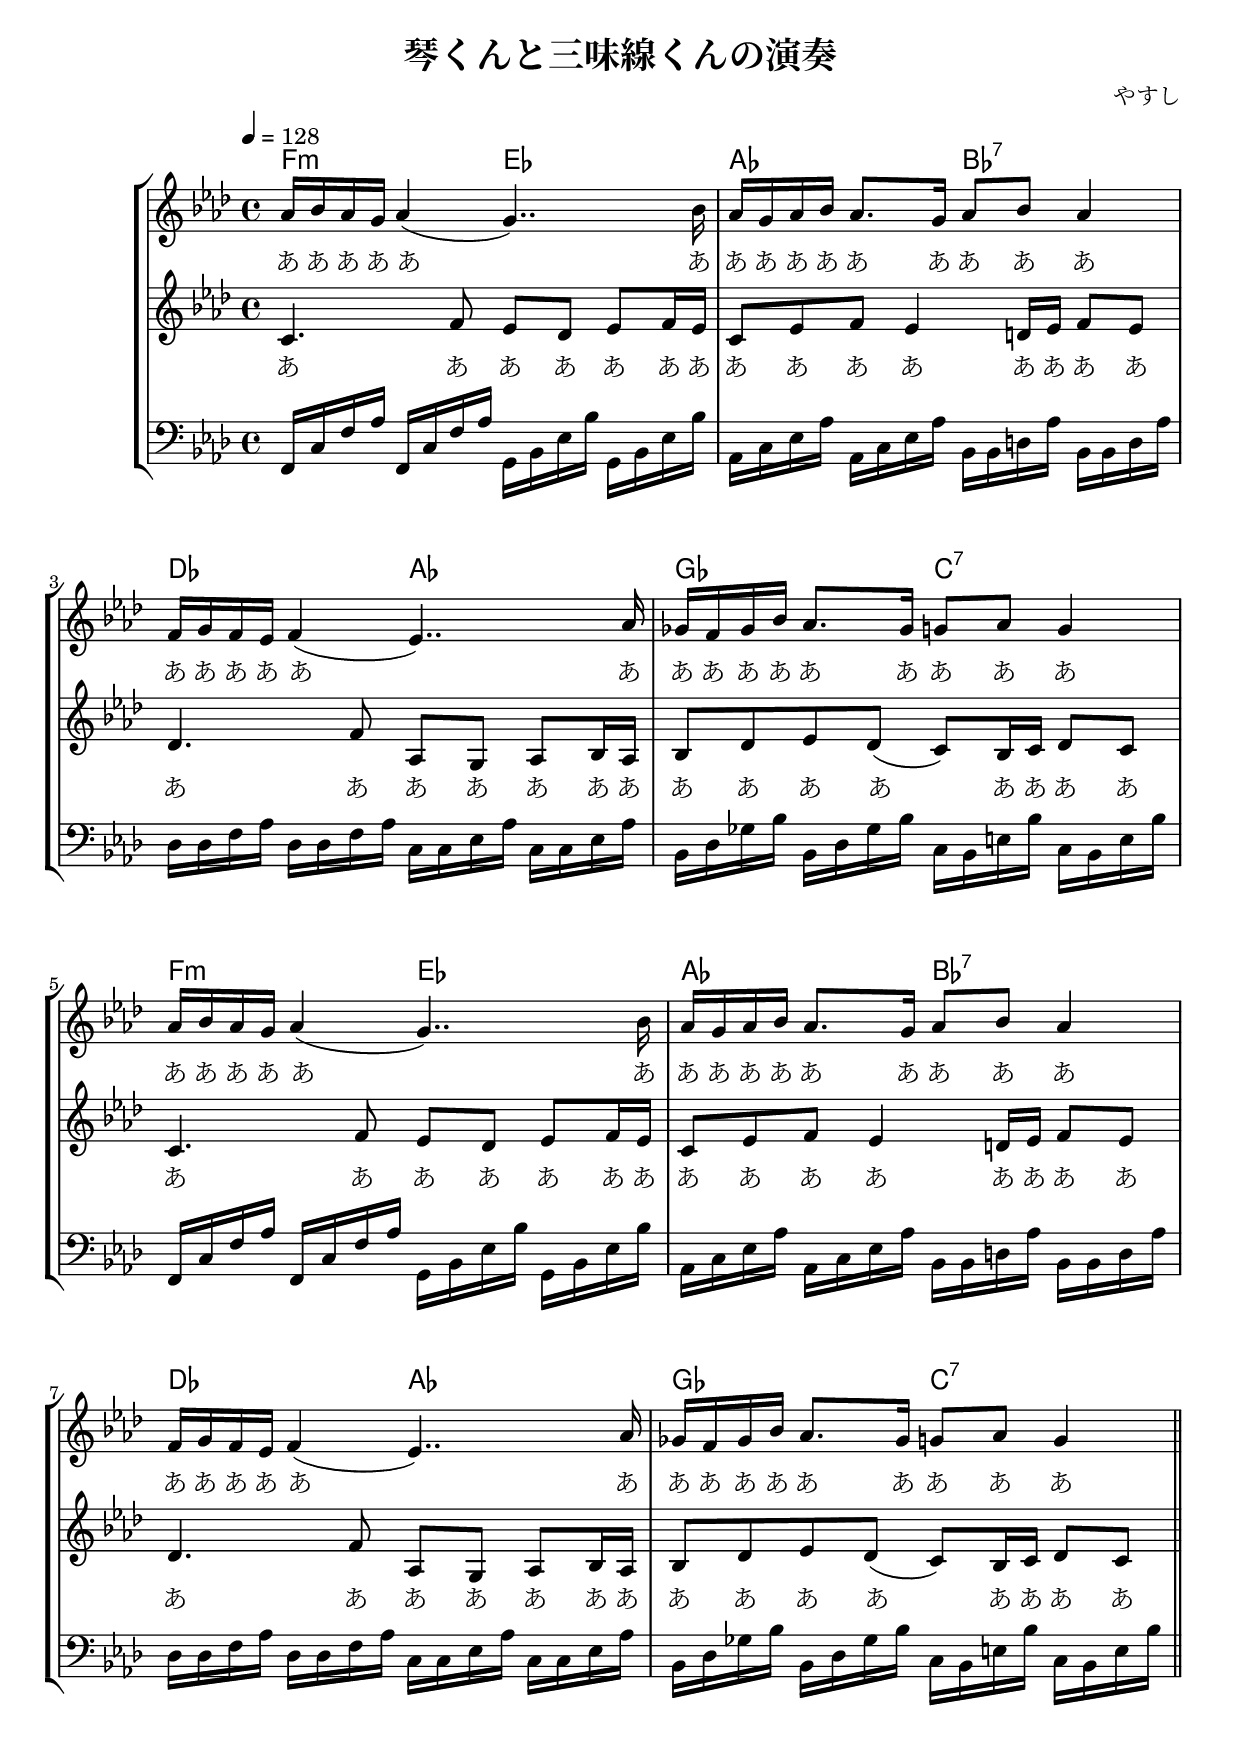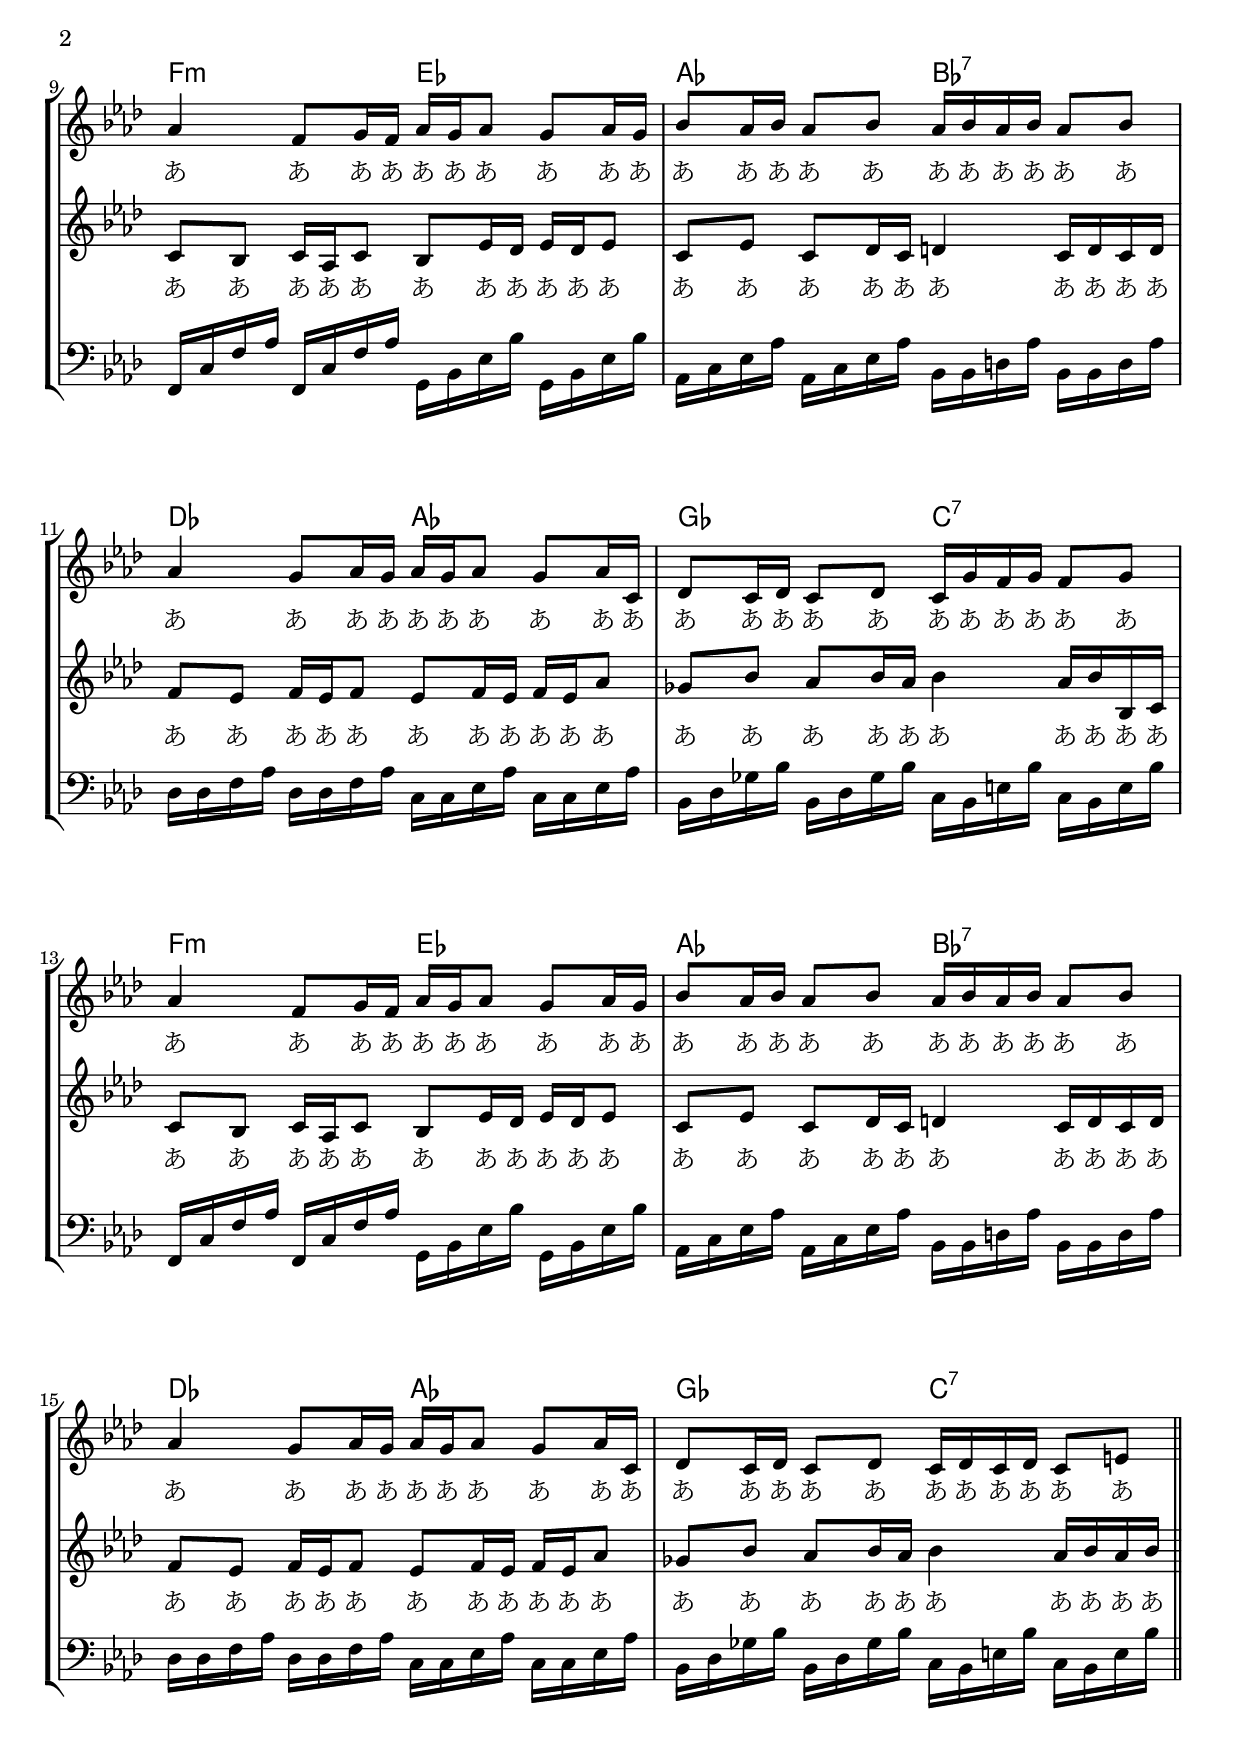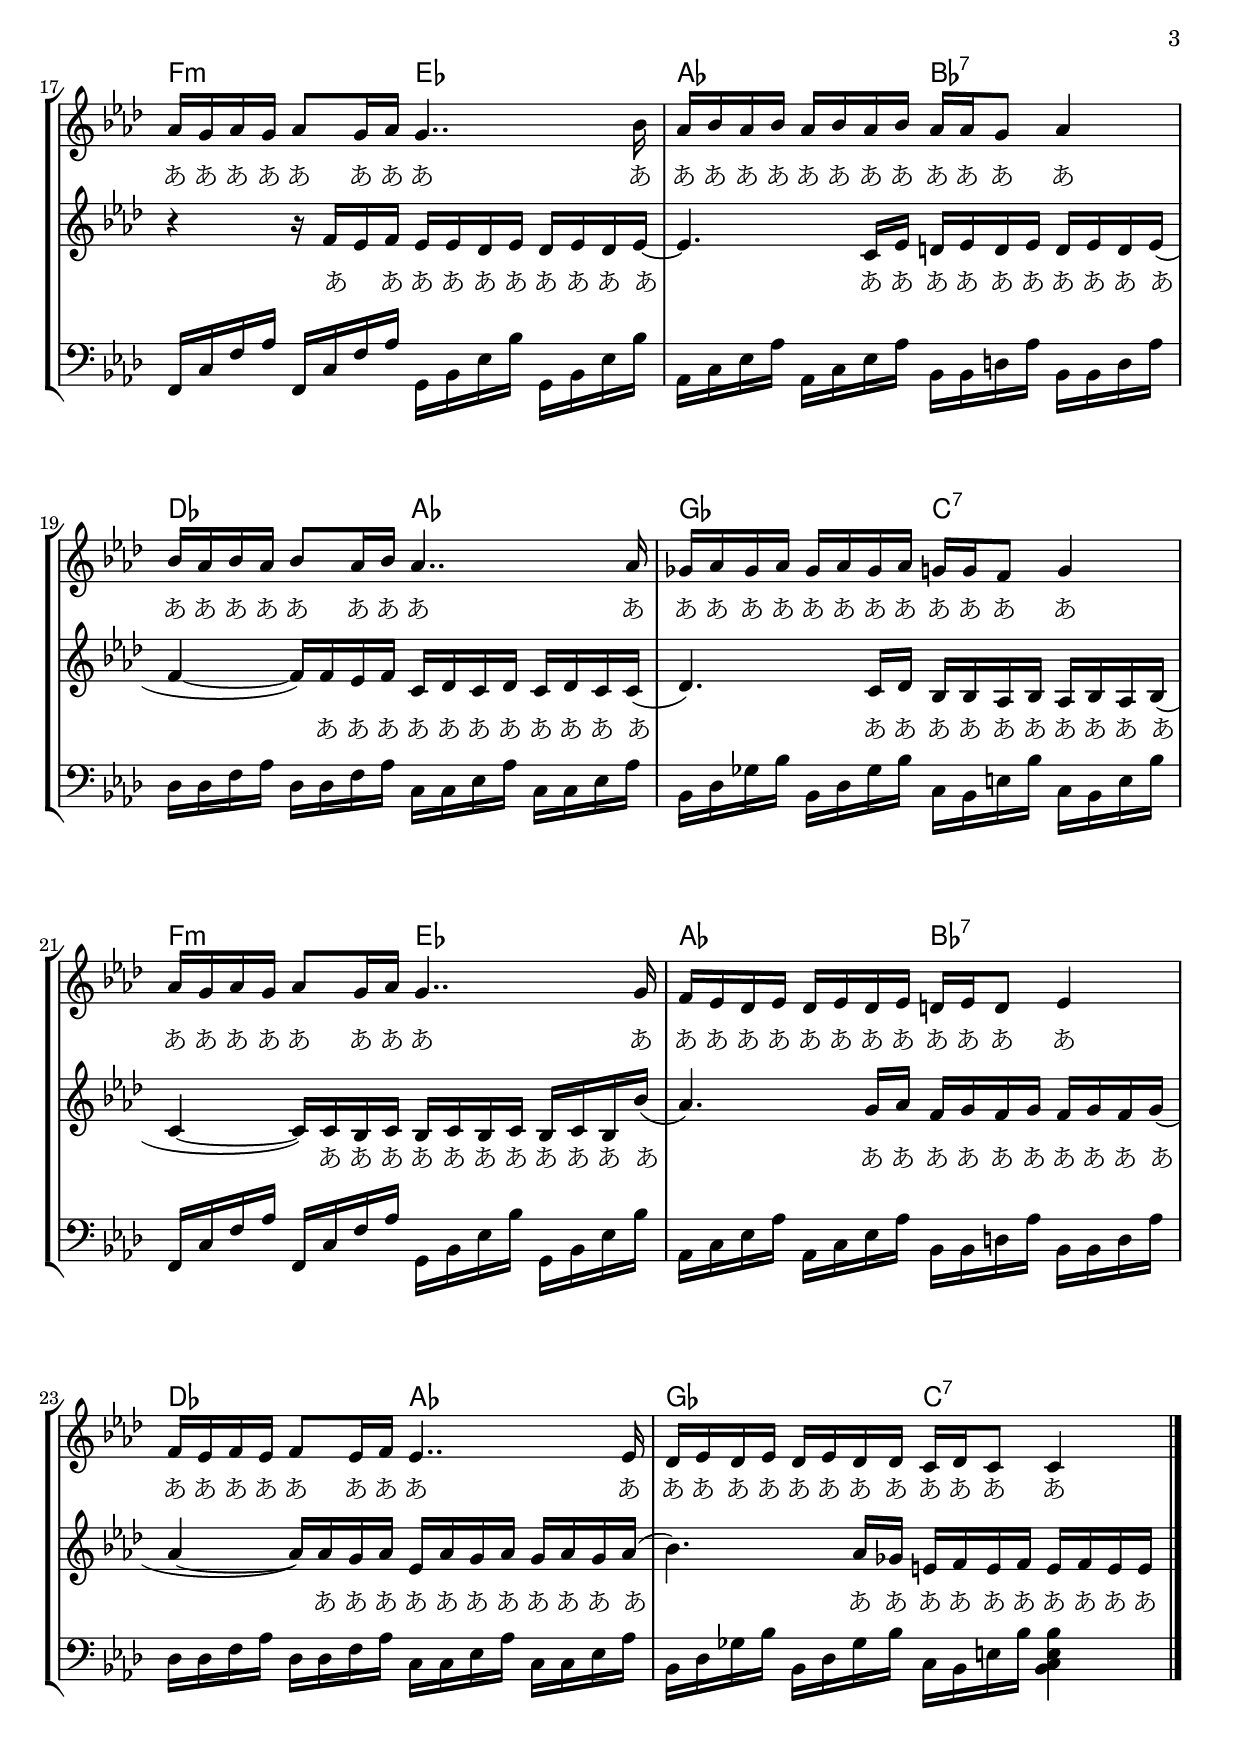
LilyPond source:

\version "2.12.1"

\header {
	title = \markup {琴くんと三味線くんの演奏}
	composer = \markup \center-column {やすし}
}

harmony = \chordmode {
	f2:m es as bes:7 des as ges c:7 f:m es as bes:7 des as ges c:7 

	f:m es as bes:7 des as ges c:7 f:m es as bes:7 des as ges c:7 

	f:m es as bes:7 des as ges c:7 f:m es as bes:7 des as ges c:7 
}

melody = {
	\set Staff.midiInstrument = #"Koto"
		\key as \major
	\tempo 4 = 128
as'16  bes'16  as'16  g'16  as'4  (g'4..)  bes'16 
	as'16  g'16  as'16  bes'16  as'8.  g'16  as'8  bes'8  as'4 
	f'16  g'16  f'16  es'16  f'4  (es'4..)  as'16 
	ges'16  f'16  ges'16  bes'16  as'8.  ges'16  g'8  as'8  g'4 
	as'16  bes'16  as'16  g'16  as'4  (g'4..)  bes'16 
	as'16  g'16  as'16  bes'16  as'8.  g'16  as'8  bes'8  as'4 
	f'16  g'16  f'16  es'16  f'4  (es'4..)  as'16 
	ges'16  f'16  ges'16  bes'16  as'8.  ges'16  g'8  as'8  g'4
	\set Staff.midiInstrument = #"Shamisen"
	as'4  f'8  g'16  f'16  as'16  g'16  as'8  g'8  as'16  g'16 
	bes'8  as'16  bes'16  as'8  bes'8  as'16  bes'16  as'16  bes'16  as'8  bes'8 
	as'4  g'8  as'16  g'16  as'16  g'16  as'8  g'8  as'16  c'16 
	des'8  c'16  des'16  c'8  des'8  c'16  g'16  f'16  g'16  f'8  g'8 
	as'4  f'8  g'16  f'16  as'16  g'16  as'8  g'8  as'16  g'16 
	bes'8  as'16  bes'16  as'8  bes'8  as'16  bes'16  as'16  bes'16  as'8  bes'8 
	as'4  g'8  as'16  g'16  as'16  g'16  as'8  g'8  as'16  c'16 
	des'8  c'16  des'16  c'8  des'8  c'16  des'16  c'16  des'16  c'8  e'8
	\set Staff.midiInstrument = #"Koto"
	as'16  g'16  as'16  g'16  as'8  g'16  as'16  g'4..  bes'16 
	as'16  bes'16  as'16  bes'16  as'16  bes'16  as'16  bes'16  as'16  as'16  g'8  as'4 
	bes'16  as'16  bes'16  as'16  bes'8  as'16  bes'16  as'4..  as'16 
	ges'16  as'16  ges'16  as'16  ges'16  as'16  ges'16  as'16  g'16  g'16  f'8  g'4 
	as'16  g'16  as'16  g'16  as'8  g'16  as'16  g'4..  g'16 
	f'16  es'16  des'16  es'16  des'16  es'16  des'16  es'16  d'16  es'16  d'8  es'4 
	f'16  es'16  f'16  es'16  f'8  es'16  f'16  es'4..  es'16 
	des'16  es'16  des'16  es'16  des'16  es'16  des'16  des'16  c'16  des'16  c'8  c'4
	\bar "|."
}

words = \lyricmode {
	あ  あ  あ  あ  あ  あ  あ  あ  あ  あ  あ  あ  あ  あ  あ  あ  あ  あ  あ  あ  あ  あ  あ  あ  あ  あ  あ  あ  あ  あ  あ  あ  あ  あ  あ  あ  あ  あ  あ  あ  あ  あ  あ  あ  あ  あ  あ  あ  あ  あ  あ  あ  あ  あ  あ  あ  あ  あ  あ  あ  
	あ  あ  あ  あ  あ  あ  あ  あ  あ  あ  あ  あ  あ  あ  あ  あ  あ  あ  あ  あ  あ  あ  あ  あ  あ  あ  あ  あ  あ  あ  あ  あ  あ  あ  あ  あ  あ  あ  あ  あ  あ  あ  あ  あ  あ  あ  あ  あ  あ  あ  あ  あ  あ  あ  あ  あ  あ  あ  あ  あ  あ  あ  あ  あ  あ  あ  あ  あ  あ  あ  あ  あ  あ  あ  あ  あ  あ  あ  あ  あ  あ  あ  あ  あ  
	あ  あ  あ  あ  あ  あ  あ  あ  あ  あ  あ  あ  あ  あ  あ  あ  あ  あ  あ  あ  あ  あ  あ  あ  あ  あ  あ  あ  あ  あ  あ  あ  あ  あ  あ  あ  あ  あ  あ  あ  あ  あ  あ  あ  あ  あ  あ  あ  あ  あ  あ  あ  あ  あ  あ  あ  あ  あ  あ  あ  あ  あ  あ  あ  あ  あ  あ  あ  あ  あ  あ  あ  あ  あ  あ  あ  あ  あ  あ  あ  あ  あ  あ  あ  
}

secondmelody = {
	\set Staff.midiInstrument = #"Shamisen"
		\key as \major
	\tempo 4 = 128
c'4.  f'8  es'8  des'8  es'8  f'16  es'16 
	c'8  es'8  f'8  es'4  d'16  es'16  f'8  es'8 
	des'4.  f'8  as8  g8  as8  bes16  as16 
	bes8  des'8  es'8  des'8  (c'8)  bes16  c'16  des'8  c'8 
	c'4.  f'8  es'8  des'8  es'8  f'16  es'16 
	c'8  es'8  f'8  es'4  d'16  es'16  f'8  es'8 
	des'4.  f'8  as8  g8  as8  bes16  as16 
	bes8  des'8  es'8  des'8  (c'8)  bes16  c'16  des'8  c'8
	\set Staff.midiInstrument = #"Koto"
	c'8  bes8  c'16  as16  c'8  bes8  es'16  des'16  es'16  des'16  es'8 
	c'8  es'8  c'8  des'16  c'16  d'4  c'16  d'16  c'16  d'16 
	f'8  es'8  f'16  es'16  f'8  es'8  f'16  es'16  f'16  es'16  as'8 
	ges'8  bes'8  as'8  bes'16  as'16  bes'4  as'16  bes'16  bes16  c'16 
	c'8  bes8  c'16  as16  c'8  bes8  es'16  des'16  es'16  des'16  es'8 
	c'8  es'8  c'8  des'16  c'16  d'4  c'16  d'16  c'16  d'16 
	f'8  es'8  f'16  es'16  f'8  es'8  f'16  es'16  f'16  es'16  as'8 
	ges'8  bes'8  as'8  bes'16  as'16  bes'4  as'16  bes'16  as'16  bes'16
	\set Staff.midiInstrument = #"Shamisen"
	r4~r16 f'16  es'16  f'16  es'16  es'16  des'16  es'16  des'16  es'16  des'16  es'16~ 
	es'4.  c'16  es'16  d'16  es'16  d'16  es'16  d'16  es'16  d'16  es'16 
	(f'4~f'16)  f'16  es'16  f'16  c'16  des'16  c'16  des'16  c'16  des'16  c'16  c'16 
	(des'4.)  c'16  des'16  bes16  bes16  as16  bes16  as16  bes16  as16  bes16 
	(c'4~c'16)  c'16  bes16  c'16  bes16  c'16  bes16  c'16  bes16  c'16  bes16  bes'16 
	(as'4.)  g'16  as'16  f'16  g'16  f'16  g'16  f'16  g'16  f'16  g'16 
	(as'4~as'16)  as'16  g'16  as'16  es'16  as'16  g'16  as'16  g'16  as'16  g'16  as'16 
	(bes'4.)  as'16  ges'16  e'16  f'16  e'16  f'16  e'16  f'16  e'16  e'16
	\bar "|."
}

secondwords = \lyricmode {
	あ  あ  あ  あ  あ  あ  あ  あ  あ  あ  あ  あ  あ  あ  あ  あ  あ  あ  あ  あ  あ  あ  あ  あ  あ  あ  あ  あ  あ  あ  あ  あ  あ  あ  あ  あ  あ  あ  あ  あ  あ  あ  あ  あ  あ  あ  あ  あ  あ  あ  あ  あ  あ  あ  あ  あ  あ  あ  あ  あ  
	あ  あ  あ  あ  あ  あ  あ  あ  あ  あ  あ  あ  あ  あ  あ  あ  あ  あ  あ  あ  あ  あ  あ  あ  あ  あ  あ  あ  あ  あ  あ  あ  あ  あ  あ  あ  あ  あ  あ  あ  あ  あ  あ  あ  あ  あ  あ  あ  あ  あ  あ  あ  あ  あ  あ  あ  あ  あ  あ  あ  あ  あ  あ  あ  あ  あ  あ  あ  あ  あ  あ  あ  あ  あ  あ  あ  あ  あ  あ  あ  あ  あ  あ  あ  
	あ  あ  あ  あ  あ  あ  あ  あ  あ  あ  あ  あ  あ  あ  あ  あ  あ  あ  あ  あ  あ  あ  あ  あ  あ  あ  あ  あ  あ  あ  あ  あ  あ  あ  あ  あ  あ  あ  あ  あ  あ  あ  あ  あ  あ  あ  あ  あ  あ  あ  あ  あ  あ  あ  あ  あ  あ  あ  あ  あ  あ  あ  あ  あ  あ  あ  あ  あ  あ  あ  あ  あ  あ  あ  あ  あ  あ  あ  あ  あ  あ  あ  あ  あ  
}

tempochange = {
	\tempo 4 = 128
	r1 | r1 | r1 | r1 | r1 | r1 | r1 | r1 \bar "||"
	\tempo 4 = 128
	r1 | r1 | r1 | r1 | r1 | r1 | r1 | r1 \bar "||"
	\tempo 4 = 128
	r1 | r1 | r1 | r1 | r1 | r1 | r1 | r1 \bar "|."
}

mainacc = {
	\clef bass
	\set Staff.midiInstrument = #"Acoustic grand"
	\key as \major
	\tempo 4 = 128
	f,16 c f as f, c f as
	g,16 bes, es bes g, bes, es bes
	as,16 c es as as, c es as
	bes,16 bes, d as bes, bes, d as
	des16 des f as des des f as
	c16 c es as c c es as
	bes,16 des ges bes bes, des ges bes
	c16 bes, e bes c bes, e bes
	f,16 c f as f, c f as
	g,16 bes, es bes g, bes, es bes
	as,16 c es as as, c es as
	bes,16 bes, d as bes, bes, d as
	des16 des f as des des f as
	c16 c es as c c es as
	bes,16 des ges bes bes, des ges bes
	c16 bes, e bes c bes, e bes
	\bar "||"

	\set Staff.midiInstrument = #"Acoustic grand"
	f,16 c f as f, c f as
	g,16 bes, es bes g, bes, es bes
	as,16 c es as as, c es as
	bes,16 bes, d as bes, bes, d as
	des16 des f as des des f as
	c16 c es as c c es as
	bes,16 des ges bes bes, des ges bes
	c16 bes, e bes c bes, e bes
	f,16 c f as f, c f as
	g,16 bes, es bes g, bes, es bes
	as,16 c es as as, c es as
	bes,16 bes, d as bes, bes, d as
	des16 des f as des des f as
	c16 c es as c c es as
	bes,16 des ges bes bes, des ges bes
	c16 bes, e bes c bes, e bes
	\bar "||"

	\set Staff.midiInstrument = #"Recorder"
	f,16 c f as f, c f as
	g,16 bes, es bes g, bes, es bes
	as,16 c es as as, c es as
	bes,16 bes, d as bes, bes, d as
	des16 des f as des des f as
	c16 c es as c c es as
	bes,16 des ges bes bes, des ges bes
	c16 bes, e bes c bes, e bes
	f,16 c f as f, c f as
	g,16 bes, es bes g, bes, es bes
	as,16 c es as as, c es as
	bes,16 bes, d as bes, bes, d as
	des16 des f as des des f as
	c16 c es as c c es as
	bes,16 des ges bes bes, des ges bes
	c16 bes, e bes <c bes, e bes>4
	\bar "|."
}

subacc = {
	\clef bass
	\set Staff.midiInstrument = #"Acoustic grand"
	\key as \major
	\tempo 4 = 128
	f,16 c f as as f c f,
	g,16 bes, es bes bes es bes, g,
	as,16 c es as as es c as,
	bes,16 bes, d as as d bes, bes,
	des16 des f as as f des des
	c16 c es as as es c c
	bes,16 des ges bes bes ges des bes,
	c16 bes, e bes bes e bes, c
	f,16 c f as as f c f,
	g,16 bes, es bes bes es bes, g,
	as,16 c es as as es c as,
	bes,16 bes, d as as d bes, bes,
	des16 des f as as f des des
	c16 c es as as es c c
	bes,16 des ges bes bes ges des bes,
	c16 bes, e bes bes e bes, c
	\bar "||"

	\set Staff.midiInstrument = #"Acoustic grand"
	f,16 c f as as f c f,
	g,16 bes, es bes bes es bes, g,
	as,16 c es as as es c as,
	bes,16 bes, d as as d bes, bes,
	des16 des f as as f des des
	c16 c es as as es c c
	bes,16 des ges bes bes ges des bes,
	c16 bes, e bes bes e bes, c
	f,16 c f as as f c f,
	g,16 bes, es bes bes es bes, g,
	as,16 c es as as es c as,
	bes,16 bes, d as as d bes, bes,
	des16 des f as as f des des
	c16 c es as as es c c
	bes,16 des ges bes bes ges des bes,
	c16 bes, e bes bes e bes, c
	\bar "||"

	\set Staff.midiInstrument = #"FX 7 (echoes)"
	f,16 c f as as f c f,
	g,16 bes, es bes bes es bes, g,
	as,16 c es as as es c as,
	bes,16 bes, d as as d bes, bes,
	des16 des f as as f des des
	c16 c es as as es c c
	bes,16 des ges bes bes ges des bes,
	c16 bes, e bes bes e bes, c
	f,16 c f as as f c f,
	g,16 bes, es bes bes es bes, g,
	as,16 c es as as es c as,
	bes,16 bes, d as as d bes, bes,
	des16 des f as as f des des
	c16 c es as as es c c
	bes,16 des ges bes bes ges des bes,
	c16 bes, e bes <c bes, e bes>4
	\bar "|."
}

percA = {
	\drummode {
	r1 |r1 |r1 |r1 |r1 |r1 |r1 |r1 \bar "||"
	r1 |r1 |r1 |r1 |r1 |r1 |r1 |r1 \bar "||"
	r1 |r1 |r1 |r1 |r1 |r1 |r1 |r1 \bar "|."
	}
}

percB = {
	\drummode {
	r1 |r1 |r1 |r1 |r1 |r1 |r1 |r1 \bar "||"
	r1 |r1 |r1 |r1 |r1 |r1 |r1 |r1 \bar "||"
	r1 |r1 |r1 |r1 |r1 |r1 |r1 |r1 \bar "|."
	}
}

percC = {
	\drummode {
	r1 |r1 |r1 |r1 |r1 |r1 |r1 |r1 \bar "||"
	r1 |r1 |r1 |r1 |r1 |r1 |r1 |r1 \bar "||"
	r1 |r1 |r1 |r1 |r1 |r1 |r1 |r1 \bar "|."
	}
}

percD = {
	\drummode {
	r1 |r1 |r1 |r1 |r1 |r1 |r1 |r1 \bar "||"
	r1 |r1 |r1 |r1 |r1 |r1 |r1 |r1 \bar "||"
	r1 |r1 |r1 |r1 |r1 |r1 |r1 |r1 \bar "|."
	}
}

percE = {
	\drummode {
	r1 |r1 |r1 |r1 |r1 |r1 |r1 |r1 \bar "||"
	r1 |r1 |r1 |r1 |r1 |r1 |r1 |r1 \bar "||"
	r1 |r1 |r1 |r1 |r1 |r1 |r1 |r1 \bar "|."
	}
}

\score {
	<<
		\new StaffGroup <<
			\new ChordNames {\harmony}
			\new Voice = "melody" {\melody}
			\new Lyrics \lyricsto "melody" \words
			\new Voice = "secondmelody" {\secondmelody}
			\new Lyrics \lyricsto "secondmelody" \secondwords
			\new Staff = "mainacc" {\mainacc}
		>>
	>>
	\layout { }
}
